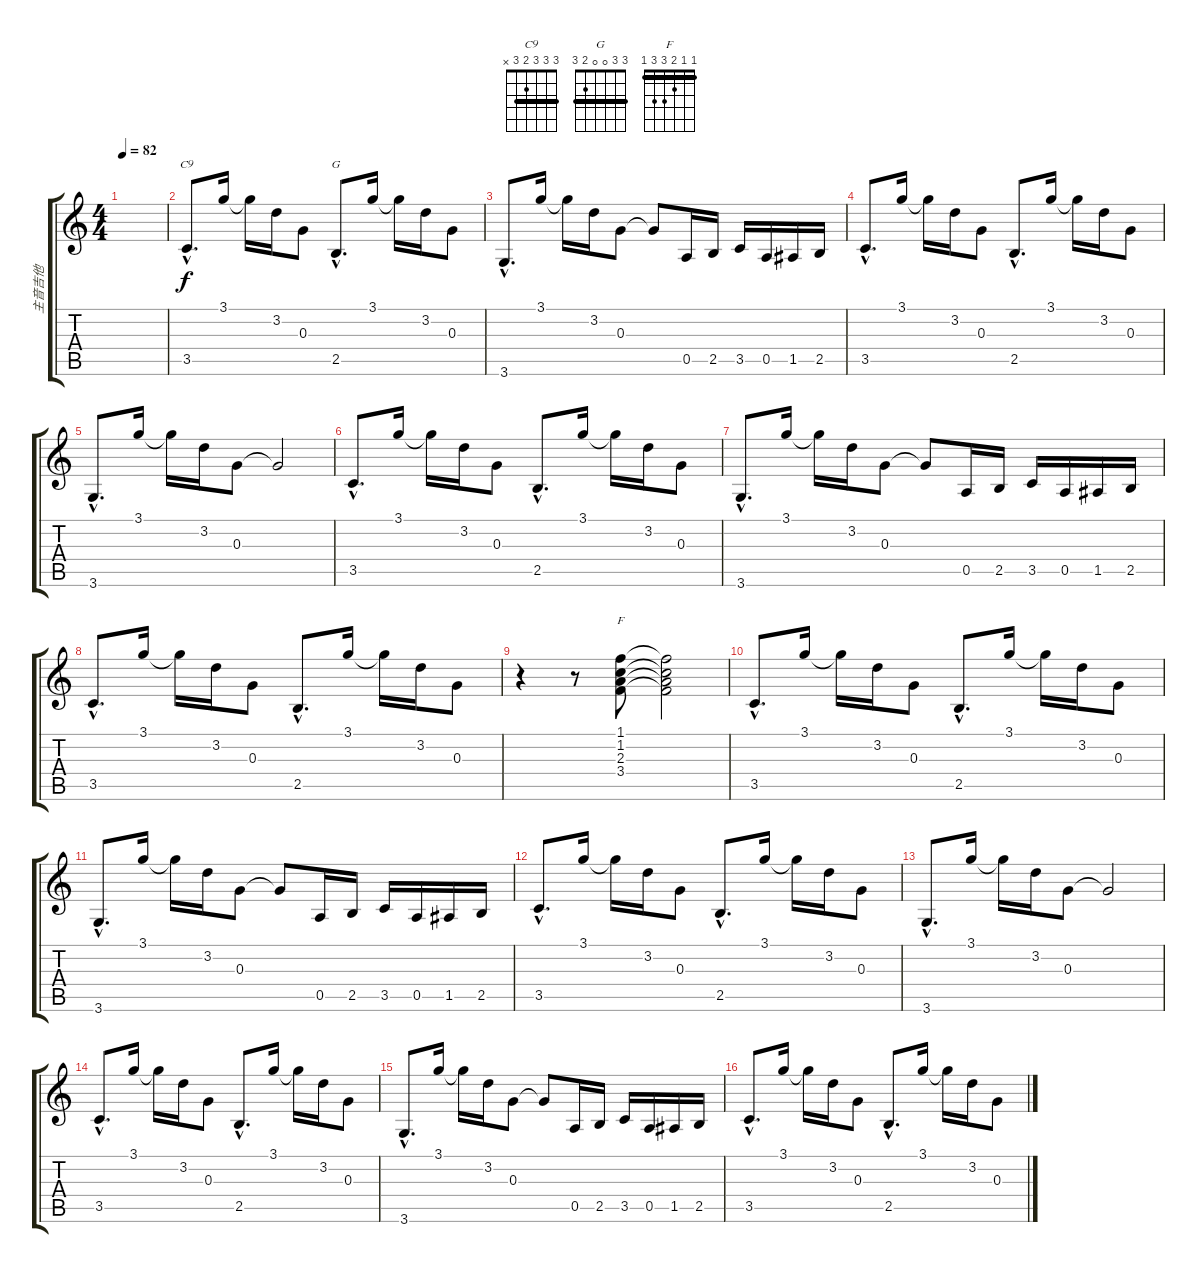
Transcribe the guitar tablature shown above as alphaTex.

\track ("主音吉他" "主音吉他") {instrument acousticguitarsteel}
\staff {score tabs}
\tuning (E4 B3 G3 D3 A2 E2) {hide}
\chord ("C9" 3 3 3 2 3 x) {barre 3}
\chord ("G" 3 3 0 0 2 3) {barre 3}
\chord ("F" 1 1 2 3 3 1) {barre 1}
\ts (4 4)
\tempo 82
\clef g2
\ks c
|
3.5{hac}.8{d ch "C9"} 3.1.16 3.1{t}.16 3.2.16 0.3.8 2.5{hac}.8{d ch "G"} 3.1.16 3.1{t}.16 3.2.16 0.3.8 |
3.6{hac}.8{d} 3.1.16 3.1{t}.16 3.2.16 0.3.8 0.3{t}.8 0.5.16 2.5.16 3.5.16 0.5.16 1.5.16 2.5.16 |
3.5{hac}.8{d} 3.1.16 3.1{t}.16 3.2.16 0.3.8 2.5{hac}.8{d} 3.1.16 3.1{t}.16 3.2.16 0.3.8 |
3.6{hac}.8{d} 3.1.16 3.1{t}.16 3.2.16 0.3.8 0.3{t}.2 |
3.5{hac}.8{d} 3.1.16 3.1{t}.16 3.2.16 0.3.8 2.5{hac}.8{d} 3.1.16 3.1{t}.16 3.2.16 0.3.8 |
3.6{hac}.8{d} 3.1.16 3.1{t}.16 3.2.16 0.3.8 0.3{t}.8 0.5.16 2.5.16 3.5.16 0.5.16 1.5.16 2.5.16 |
3.5{hac}.8{d} 3.1.16 3.1{t}.16 3.2.16 0.3.8 2.5{hac}.8{d} 3.1.16 3.1{t}.16 3.2.16 0.3.8 |
r.4 r.8 (1.1 1.2 2.3 3.4).8{ch "F"} (1.1{t} 1.2{t} 2.3{t} 3.4{t}).2 |
3.5{hac}.8{d volume 13} 3.1.16 3.1{t}.16 3.2.16 0.3.8 2.5{hac}.8{d} 3.1.16 3.1{t}.16 3.2.16 0.3.8 |
3.6{hac}.8{d} 3.1.16 3.1{t}.16 3.2.16 0.3.8 0.3{t}.8 0.5.16{volume 16} 2.5.16 3.5.16 0.5.16 1.5.16 2.5.16 |
3.5{hac}.8{d volume 13} 3.1.16 3.1{t}.16 3.2.16 0.3.8 2.5{hac}.8{d} 3.1.16 3.1{t}.16 3.2.16 0.3.8 |
3.6{hac}.8{d} 3.1.16 3.1{t}.16 3.2.16 0.3.8 0.3{t}.2 |
3.5{hac}.8{d volume 13} 3.1.16 3.1{t}.16 3.2.16 0.3.8 2.5{hac}.8{d} 3.1.16 3.1{t}.16 3.2.16 0.3.8 |
3.6{hac}.8{d} 3.1.16 3.1{t}.16 3.2.16 0.3.8 0.3{t}.8 0.5.16{volume 16} 2.5.16 3.5.16 0.5.16 1.5.16 2.5.16 |
3.5{hac}.8{d volume 13} 3.1.16 3.1{t}.16 3.2.16 0.3.8 2.5{hac}.8{d} 3.1.16 3.1{t}.16 3.2.16 0.3.8
